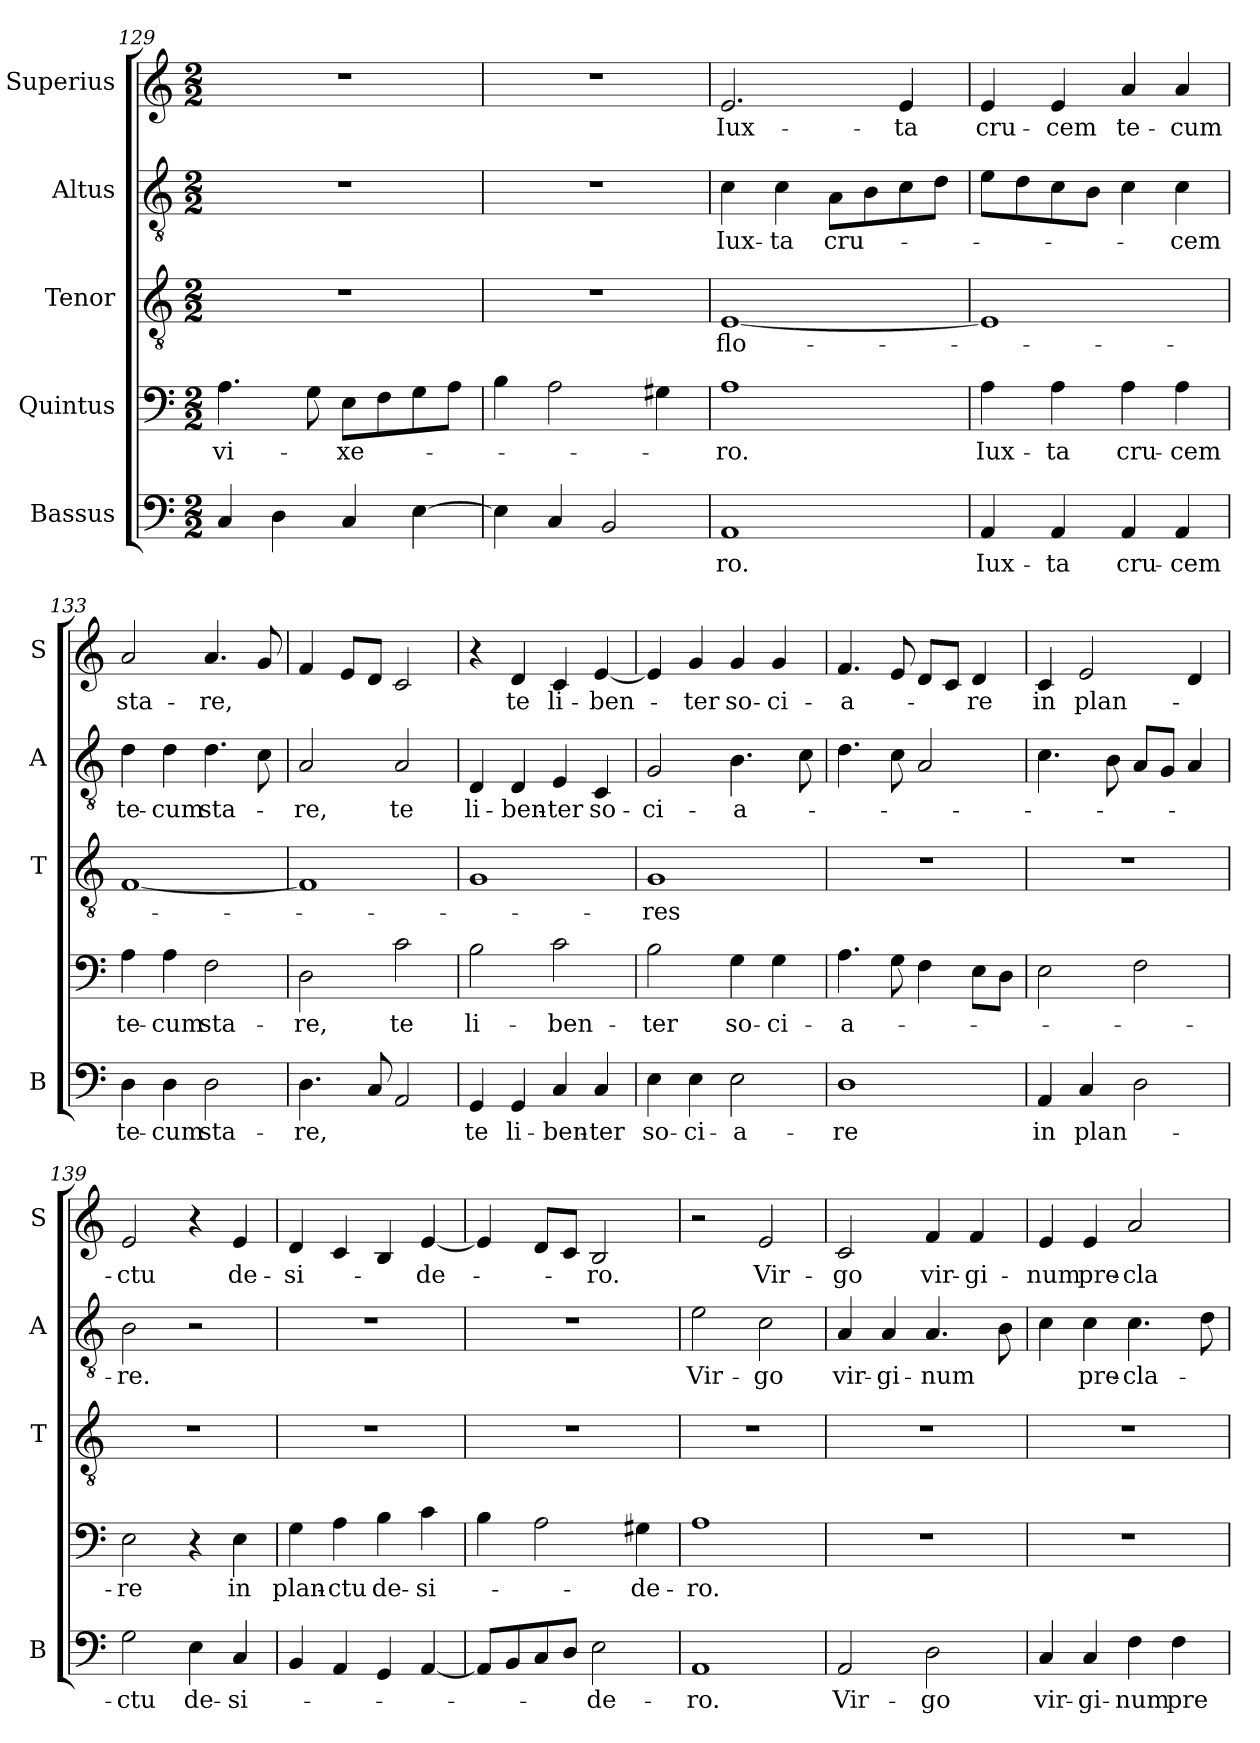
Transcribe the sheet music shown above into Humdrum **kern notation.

**kern	**text	**kern	**text	**kern	**text	**kern	**text	**kern	**text
*part5	*part5	*part4	*part4	*part3	*part3	*part2	*part2	*part1	*part1
*staff5	*staff5	*staff4	*staff4	*staff3	*staff3	*staff2	*staff2	*staff1	*staff1
*I"Bassus	*	*I"Quintus	*	*I"Tenor	*	*I"Altus	*	*I"Superius	*
*I'B	*	*	*	*I'T	*	*I'A	*	*I'S	*
*clefF4	*	*clefF4	*	*clefGv2	*	*clefGv2	*	*clefG2	*
*k[]	*	*k[]	*	*k[]	*	*k[]	*	*k[]	*
*M2/2	*	*M2/2	*	*M2/2	*	*M2/2	*	*M2/2	*
=129	=129	=129	=129	=129	=129	=129	=129	=129	=129
!	!	!	!LO:LY:i	!	!	!	!	!	!
4C	.	4.A	vi-	1r	.	1r	.	1r	.
4D	.	.	.	.	.	.	.	.	.
.	.	8G	.	.	.	.	.	.	.
!	!	!	!LO:LY:i	!	!	!	!	!	!
4C	.	8EL	-xe-	.	.	.	.	.	.
.	.	8F	.	.	.	.	.	.	.
[4E	.	8G	.	.	.	.	.	.	.
.	.	8AJ	.	.	.	.	.	.	.
=130	=130	=130	=130	=130	=130	=130	=130	=130	=130
4E]	.	4B	.	1r	.	1r	.	1r	.
4C	.	2A	.	.	.	.	.	.	.
2BB	.	.	.	.	.	.	.	.	.
.	.	4G#X	.	.	.	.	.	.	.
=131	=131	=131	=131	=131	=131	=131	=131	=131	=131
!	!LO:LY:i	!	!LO:LY:i	!	!	!	!	!	!
1AA	-ro.	1A	-ro.	[1E	flo-	4c	Iux-	2.e	Iux-
.	.	.	.	.	.	4c	-ta	.	.
.	.	.	.	.	.	8AL	cru-	.	.
.	.	.	.	.	.	8B	.	.	.
.	.	.	.	.	.	8c	.	4e	-ta
.	.	.	.	.	.	8dJ	.	.	.
=132	=132	=132	=132	=132	=132	=132	=132	=132	=132
!	!LO:LY:i	!	!LO:LY:i	!	!	!	!	!	!
4AA	Iux-	4A	Iux-	1E]	.	8eL	.	4e	cru-
.	.	.	.	.	.	8d	.	.	.
!	!LO:LY:i	!	!LO:LY:i	!	!	!	!	!	!
4AA	-ta	4A	-ta	.	.	8c	.	4e	-cem
.	.	.	.	.	.	8BJ	.	.	.
!	!LO:LY:i	!	!LO:LY:i	!	!	!	!	!	!
4AA	cru-	4A	cru-	.	.	4c	.	4a	te-
!	!LO:LY:i	!	!LO:LY:i	!	!	!	!	!	!
4AA	-cem	4A	-cem	.	.	4c	-cem	4a	-cum
=133	=133	=133	=133	=133	=133	=133	=133	=133	=133
!	!LO:LY:i	!	!LO:LY:i	!	!	!	!	!	!
4D	te-	4A	te-	[1F	.	4d	te-	2a	sta-
!	!LO:LY:i	!	!LO:LY:i	!	!	!	!	!	!
4D	-cum	4A	-cum	.	.	4d	-cum	.	.
!	!LO:LY:i	!	!LO:LY:i	!	!	!	!	!	!
2D	sta-	2F	sta-	.	.	4.d	sta-	4.a	-re,
.	.	.	.	.	.	8c	.	8g	.
=134	=134	=134	=134	=134	=134	=134	=134	=134	=134
!	!LO:LY:i	!	!LO:LY:i	!	!	!	!	!	!
4.D	-re,	2D	-re,	1F]	.	2A	-re,	4f	.
.	.	.	.	.	.	.	.	8eL	.
8C	.	.	.	.	.	.	.	8dJ	.
!	!	!	!LO:LY:i	!	!	!	!	!	!
2AA	.	2c	te	.	.	2A	te	2c	.
=135	=135	=135	=135	=135	=135	=135	=135	=135	=135
!	!LO:LY:i	!	!LO:LY:i	!	!	!	!	!	!
4GG	te	2B	li-	1G	.	4D	li-	4r	.
!	!LO:LY:i	!	!	!	!	!	!	!	!
4GG	li-	.	.	.	.	4D	-ben-	4d	te
!	!LO:LY:i	!	!LO:LY:i	!	!	!	!	!	!
4C	-ben-	2c	-ben-	.	.	4E	-ter	4c	li-
!	!LO:LY:i	!	!	!	!	!	!	!	!
4C	-ter	.	.	.	.	4C	so-	[4e	-ben-
=136	=136	=136	=136	=136	=136	=136	=136	=136	=136
!	!LO:LY:i	!	!LO:LY:i	!	!	!	!	!	!
4E	so-	2B	-ter	1G	-res	2G	-ci-	4e]	.
!	!LO:LY:i	!	!	!	!	!	!	!	!
4E	-ci-	.	.	.	.	.	.	4g	-ter
!	!LO:LY:i	!	!LO:LY:i	!	!	!	!	!	!
2E	-a-	4G	so-	.	.	4.B	-a-	4g	so-
!	!	!	!LO:LY:i	!	!	!	!	!	!
.	.	4G	-ci-	.	.	.	.	4g	-ci-
.	.	.	.	.	.	8c	.	.	.
=137	=137	=137	=137	=137	=137	=137	=137	=137	=137
!	!LO:LY:i	!	!LO:LY:i	!	!	!	!	!	!
1D	-re	4.A	-a-	1r	.	4.d	.	4.f	-a-
.	.	8G	.	.	.	8c	.	8e	.
.	.	4F	.	.	.	2A	.	8dL	.
.	.	.	.	.	.	.	.	8cJ	.
.	.	8EL	.	.	.	.	.	4d	-re
.	.	8DJ	.	.	.	.	.	.	.
=138	=138	=138	=138	=138	=138	=138	=138	=138	=138
!	!LO:LY:i	!	!	!	!	!	!	!	!
4AA	in	2E	.	1r	.	4.c	.	4c	in
!	!LO:LY:i	!	!	!	!	!	!	!	!
4C	plan-	.	.	.	.	.	.	2e	plan-
.	.	.	.	.	.	8B	.	.	.
2D	.	2F	.	.	.	8AL	.	.	.
.	.	.	.	.	.	8GJ	.	.	.
.	.	.	.	.	.	4A	.	4d	.
=139	=139	=139	=139	=139	=139	=139	=139	=139	=139
!	!LO:LY:i	!	!LO:LY:i	!	!	!	!	!	!
2G	-ctu	2E	-re	1r	.	2B	-re.	2e	-ctu
!	!LO:LY:i	!	!	!	!	!	!	!	!
4E	de-	4r	.	.	.	2r	.	4r	.
!	!LO:LY:i	!	!LO:LY:i	!	!	!	!	!	!
4C	-si-	4E	in	.	.	.	.	4e	de-
=140	=140	=140	=140	=140	=140	=140	=140	=140	=140
!	!	!	!LO:LY:i	!	!	!	!	!	!
4BB	.	4G	plan-	1r	.	1r	.	4d	-si-
!	!	!	!LO:LY:i	!	!	!	!	!	!
4AA	.	4A	-ctu	.	.	.	.	4c	.
!	!	!	!LO:LY:i	!	!	!	!	!	!
4GG	.	4B	de-	.	.	.	.	4B	.
!	!	!	!LO:LY:i	!	!	!	!	!	!
[4AA	.	4c	-si-	.	.	.	.	[4e	-de-
=141	=141	=141	=141	=141	=141	=141	=141	=141	=141
8AAL]	.	4B	.	1r	.	1r	.	4e]	.
8BB	.	.	.	.	.	.	.	.	.
8C	.	2A	.	.	.	.	.	8dL	.
8DJ	.	.	.	.	.	.	.	8cJ	.
!	!LO:LY:i	!	!	!	!	!	!	!	!
2E	-de-	.	.	.	.	.	.	2B	-ro.
!	!	!	!LO:LY:i	!	!	!	!	!	!
.	.	4G#X	-de-	.	.	.	.	.	.
=142	=142	=142	=142	=142	=142	=142	=142	=142	=142
!	!LO:LY:i	!	!LO:LY:i	!	!	!	!	!	!
1AA	-ro.	1A	-ro.	1r	.	2e	Vir-	2r	.
.	.	.	.	.	.	2c	-go	2e	Vir-
=143	=143	=143	=143	=143	=143	=143	=143	=143	=143
!	!LO:LY:i	!	!	!	!	!	!	!	!
2AA	Vir-	1r	.	1r	.	4A	vir-	2c	-go
.	.	.	.	.	.	4A	-gi-	.	.
!	!LO:LY:i	!	!	!	!	!	!	!	!
2D	-go	.	.	.	.	4.A	-num	4f	vir-
.	.	.	.	.	.	.	.	4f	-gi-
.	.	.	.	.	.	8B	.	.	.
=144	=144	=144	=144	=144	=144	=144	=144	=144	=144
!	!LO:LY:i	!	!	!	!	!	!	!	!
4C	vir-	1r	.	1r	.	4c	.	4e	-num
!	!LO:LY:i	!	!	!	!	!	!	!	!
4C	-gi-	.	.	.	.	4c	pre-	4e	pre-
!	!LO:LY:i	!	!	!	!	!	!	!	!
4F	-num	.	.	.	.	4.c	-cla-	2a	-cla-
!	!LO:LY:i	!	!	!	!	!	!	!	!
4F	pre-	.	.	.	.	.	.	.	.
.	.	.	.	.	.	8d	.	.	.
=	=	=	=	=	=	=	=	=	=
*-	*-	*-	*-	*-	*-	*-	*-	*-	*-
